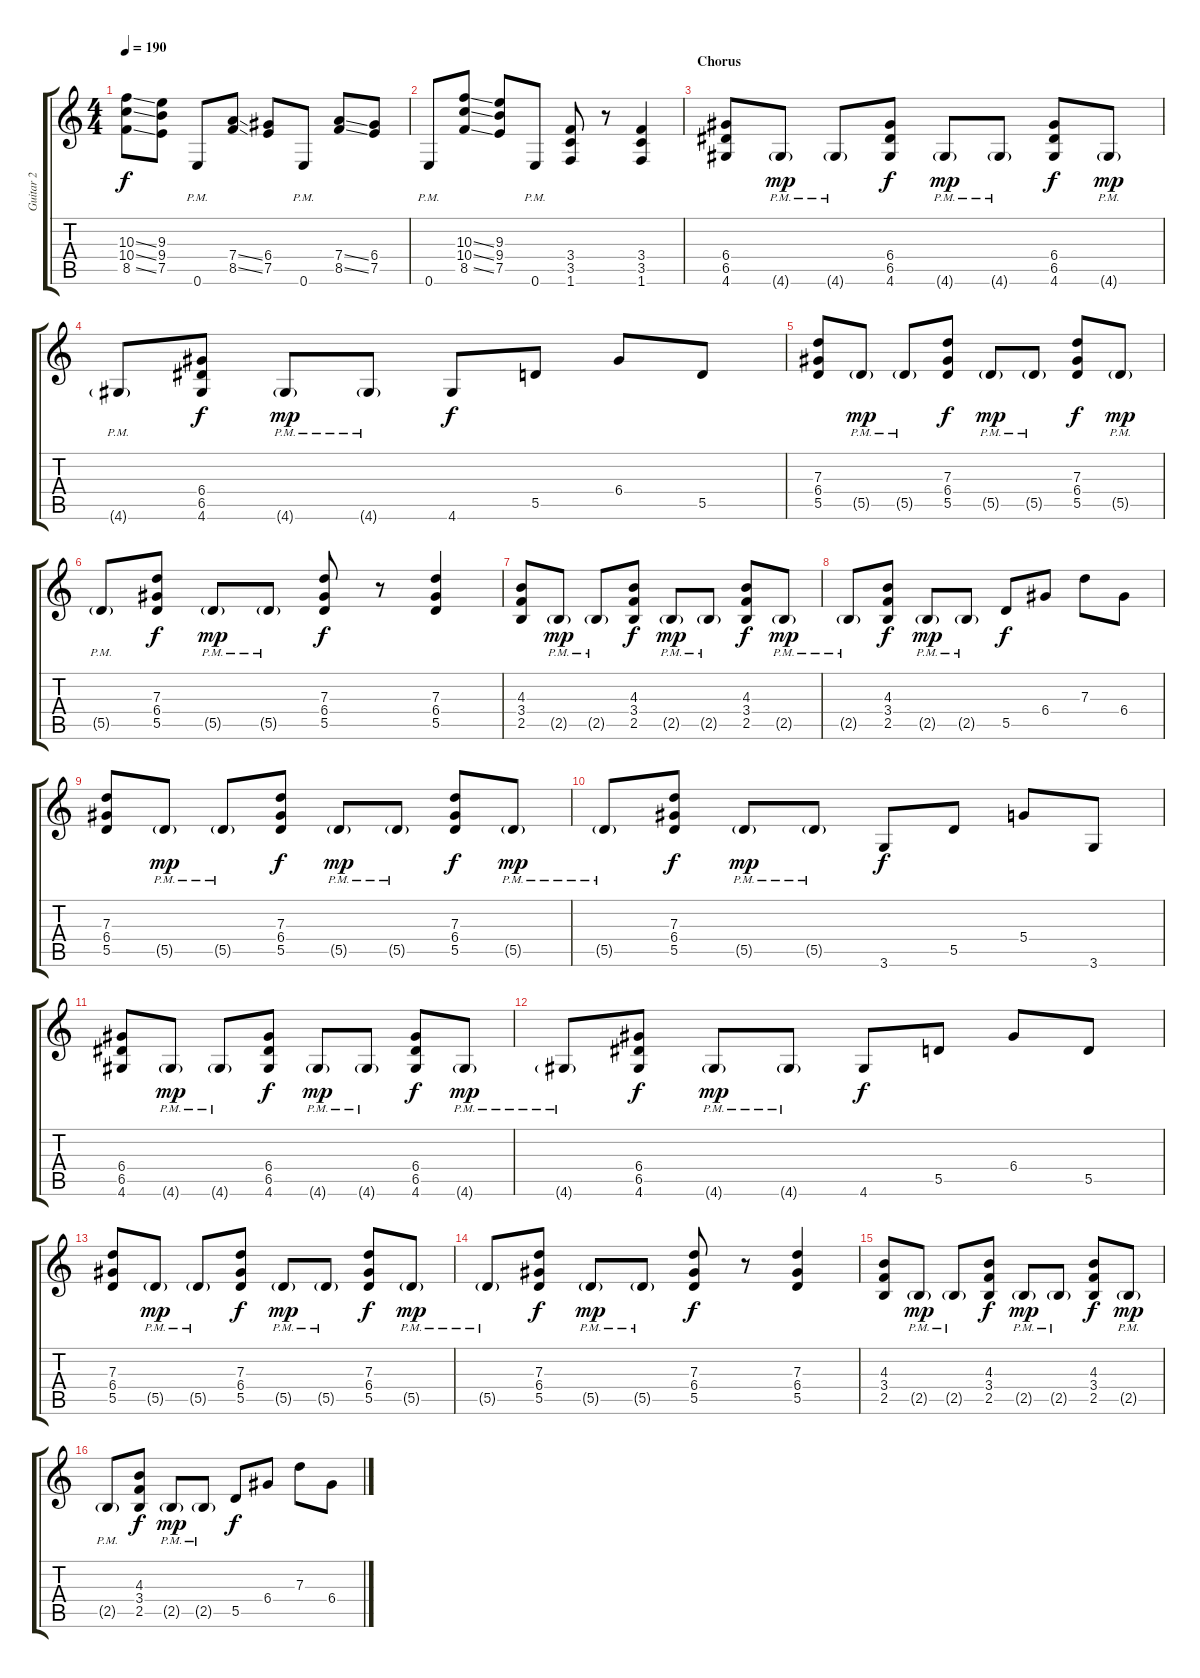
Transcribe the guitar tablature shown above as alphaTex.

\track ("Guitar 2" "Guitar 2") {instrument distortionguitar}
\staff {score tabs}
\tuning (E4 B3 G3 D3 A2 E2) {hide}
\ts (4 4)
\tempo 190
\clef g2
\ks c
(10.3{ss} 10.4{ss} 8.5{ss}).8{dy f} (9.3 9.4 7.5).8 0.6{pm}.8 (7.4{ss} 8.5{ss}).8 (6.4 7.5).8 0.6{pm}.8 (7.4{ss} 8.5{ss}).8 (6.4 7.5).8 |
0.6{pm}.8 (10.3{ss} 10.4{ss} 8.5{ss}).8 (9.3 9.4 7.5).8 0.6{pm}.8 (3.4 3.5 1.6).8 r.8 (3.4 3.5 1.6).4 |
\section ("" "Chorus")
(6.4 6.5 4.6).8 4.6{g pm}.8{dy mp} 4.6{g pm}.8 (6.4 6.5 4.6).8{dy f} 4.6{g pm}.8{dy mp} 4.6{g pm}.8 (6.4 6.5 4.6).8{dy f} 4.6{g pm}.8{dy mp} |
4.6{g pm}.8 (6.4 6.5 4.6).8{dy f} 4.6{g pm}.8{dy mp} 4.6{g pm}.8 4.6.8{dy f} 5.5.8 6.4.8 5.5.8 |
(7.3 6.4 5.5).8 5.5{g pm}.8{dy mp} 5.5{g pm}.8 (7.3 6.4 5.5).8{dy f} 5.5{g pm}.8{dy mp} 5.5{g pm}.8 (7.3 6.4 5.5).8{dy f} 5.5{g pm}.8{dy mp} |
5.5{g pm}.8 (7.3 6.4 5.5).8{dy f} 5.5{g pm}.8{dy mp} 5.5{g pm}.8 (7.3 6.4 5.5).8{dy f} r.8 (7.3 6.4 5.5).4 |
(4.3 3.4 2.5).8 2.5{g pm}.8{dy mp} 2.5{g pm}.8 (4.3 3.4 2.5).8{dy f} 2.5{g pm}.8{dy mp} 2.5{g pm}.8 (4.3 3.4 2.5).8{dy f} 2.5{g pm}.8{dy mp} |
2.5{g pm}.8 (4.3 3.4 2.5).8{dy f} 2.5{g pm}.8{dy mp} 2.5{g pm}.8 5.5.8{dy f} 6.4.8 7.3.8 6.4.8 |
(7.3 6.4 5.5).8 5.5{g pm}.8{dy mp} 5.5{g pm}.8 (7.3 6.4 5.5).8{dy f} 5.5{g pm}.8{dy mp} 5.5{g pm}.8 (7.3 6.4 5.5).8{dy f} 5.5{g pm}.8{dy mp} |
5.5{g pm}.8 (7.3 6.4 5.5).8{dy f} 5.5{g pm}.8{dy mp} 5.5{g pm}.8 3.6.8{dy f} 5.5.8 5.4.8 3.6.8 |
(6.4 6.5 4.6).8 4.6{g pm}.8{dy mp} 4.6{g pm}.8 (6.4 6.5 4.6).8{dy f} 4.6{g pm}.8{dy mp} 4.6{g pm}.8 (6.4 6.5 4.6).8{dy f} 4.6{g pm}.8{dy mp} |
4.6{g pm}.8 (6.4 6.5 4.6).8{dy f} 4.6{g pm}.8{dy mp} 4.6{g pm}.8 4.6.8{dy f} 5.5.8 6.4.8 5.5.8 |
(7.3 6.4 5.5).8 5.5{g pm}.8{dy mp} 5.5{g pm}.8 (7.3 6.4 5.5).8{dy f} 5.5{g pm}.8{dy mp} 5.5{g pm}.8 (7.3 6.4 5.5).8{dy f} 5.5{g pm}.8{dy mp} |
5.5{g pm}.8 (7.3 6.4 5.5).8{dy f} 5.5{g pm}.8{dy mp} 5.5{g pm}.8 (7.3 6.4 5.5).8{dy f} r.8 (7.3 6.4 5.5).4 |
(4.3 3.4 2.5).8 2.5{g pm}.8{dy mp} 2.5{g pm}.8 (4.3 3.4 2.5).8{dy f} 2.5{g pm}.8{dy mp} 2.5{g pm}.8 (4.3 3.4 2.5).8{dy f} 2.5{g pm}.8{dy mp} |
2.5{g pm}.8 (4.3 3.4 2.5).8{dy f} 2.5{g pm}.8{dy mp} 2.5{g pm}.8 5.5.8{dy f} 6.4.8 7.3.8 6.4.8
